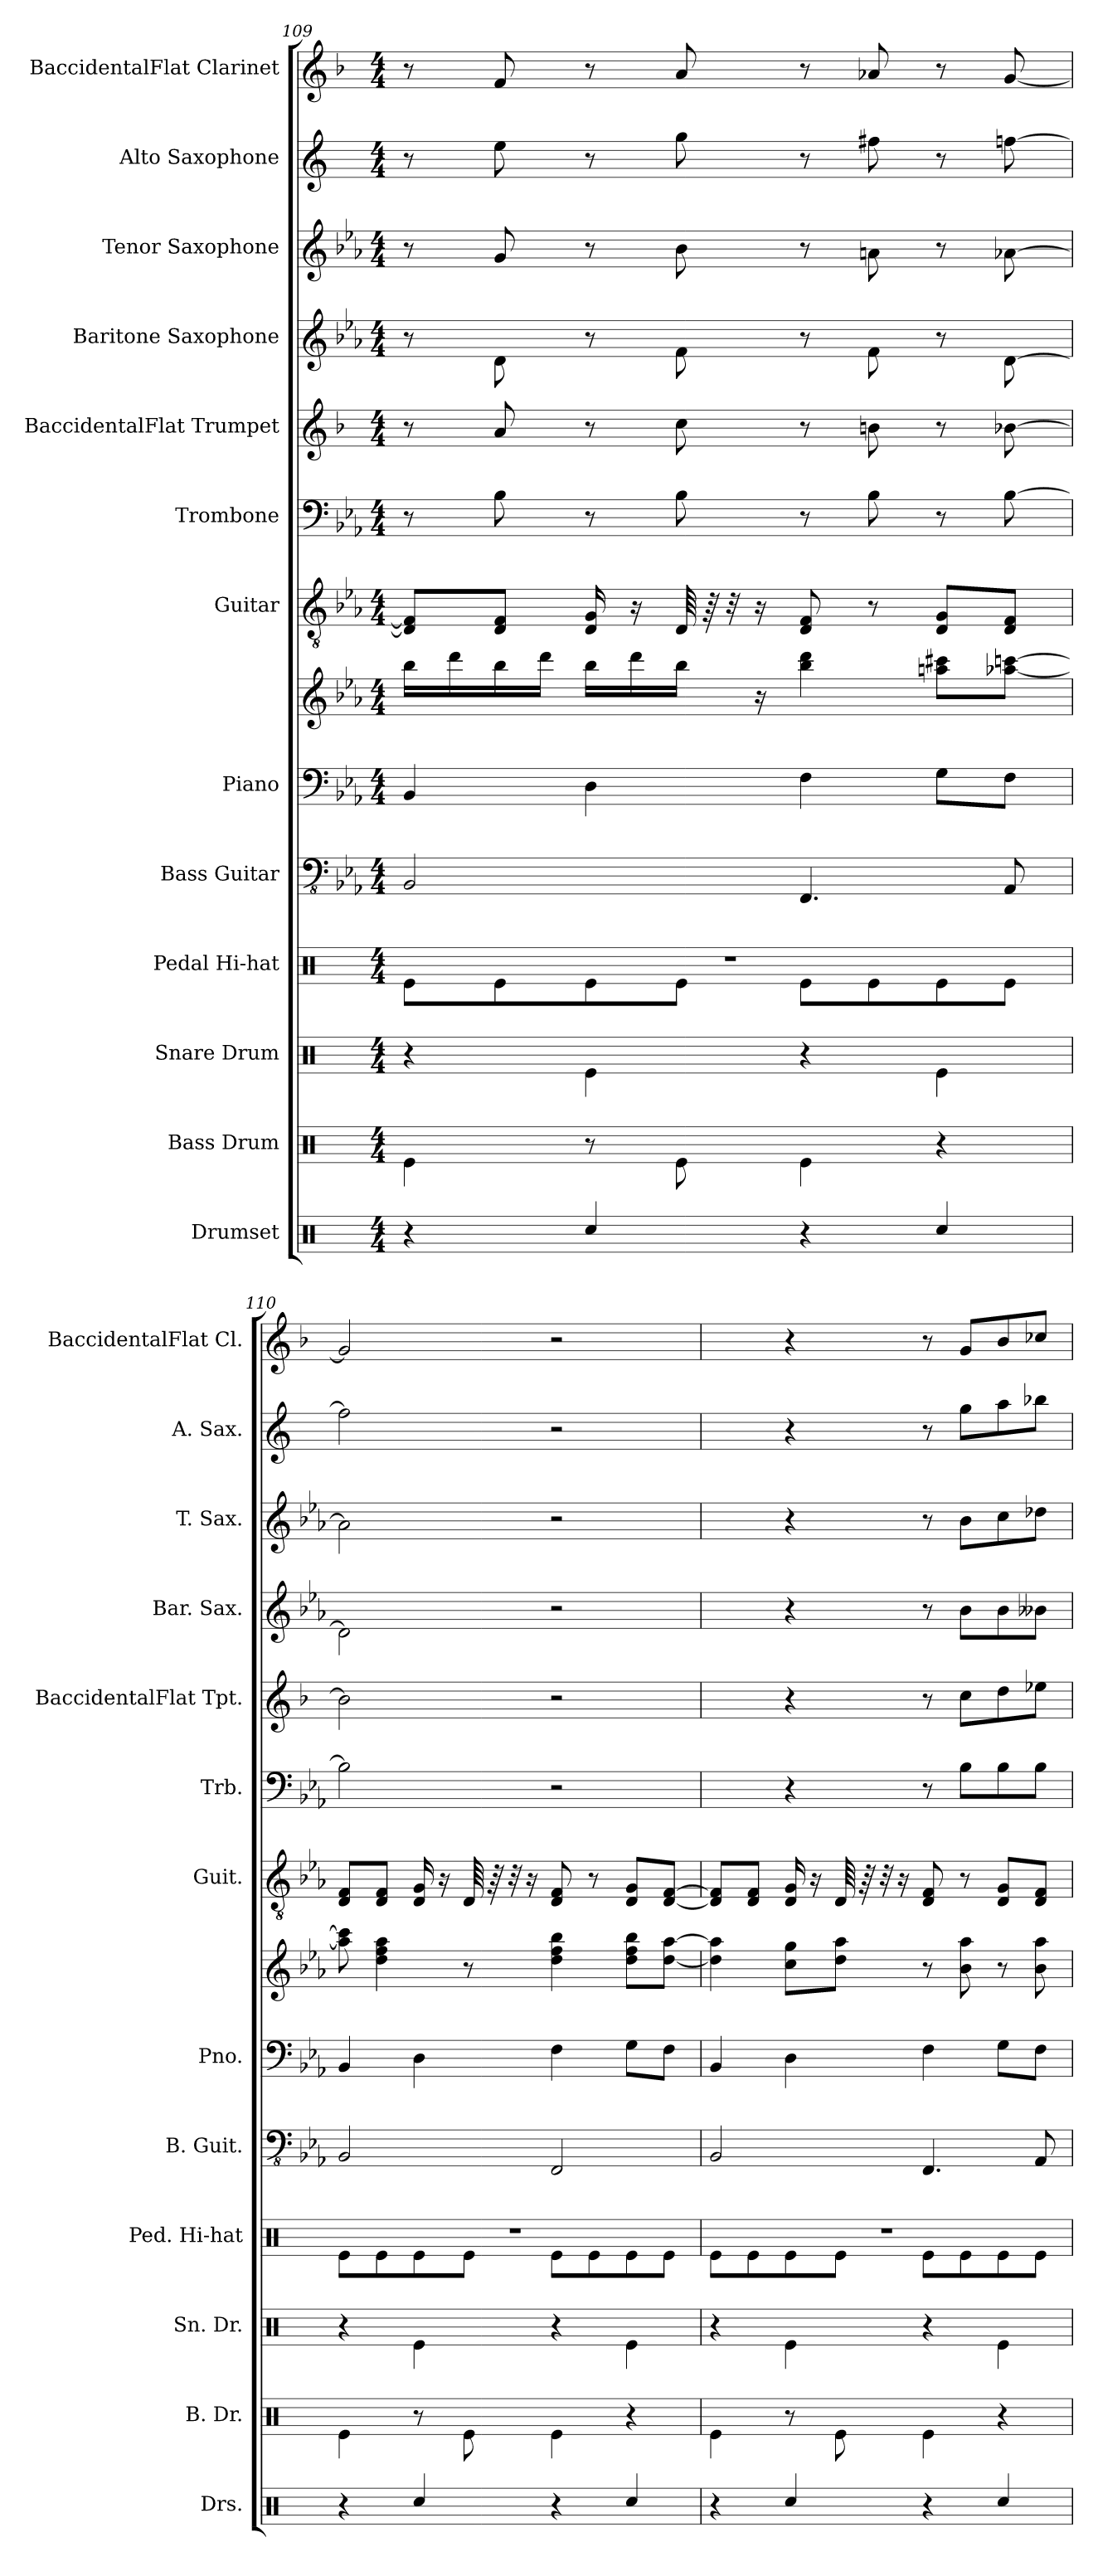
**kern	**kern	**kern	**kern	**kern	**kern	**kern	**kern	**kern	**kern	**kern	**kern	**kern	**kern
*part13	*part12	*part11	*part10	*part9	*part8	*part8	*part7	*part6	*part5	*part4	*part3	*part2	*part1
*staff14	*staff13	*staff12	*staff11	*staff10	*staff9	*staff8	*staff7	*staff6	*staff5	*staff4	*staff3	*staff2	*staff1
*I"Drumset	*I"Bass Drum	*I"Snare Drum	*I"Pedal Hi-hat	*I"Bass Guitar	*I"Piano	*	*I"Guitar	*I"Trombone	*I"BaccidentalFlat Trumpet	*I"Baritone Saxophone	*I"Tenor Saxophone	*I"Alto Saxophone	*I"BaccidentalFlat Clarinet
*I'Drs.	*I'B. Dr.	*I'Sn. Dr.	*I'Ped. Hi-hat	*I'B. Guit.	*I'Pno.	*	*I'Guit.	*I'Trb.	*I'BaccidentalFlat Tpt.	*I'Bar. Sax.	*I'T. Sax.	*I'A. Sax.	*I'BaccidentalFlat Cl.
!!LO:PB:g=z
*clefX	*clefX	*clefX	*clefX	*clefFv4	*clefF4	*clefG2	*clefGv2	*clefF4	*clefG2	*clefG2	*clefG2	*clefG2	*clefG2
*	*	*	*	*	*	*	*	*	*ITrd1c2	*ITrd12c21	*ITrd8c14	*ITrd5c9	*ITrd1c2
*k[]	*k[]	*k[]	*k[]	*k[b-e-a-]	*k[b-e-a-]	*k[b-e-a-]	*k[b-e-a-]	*k[b-e-a-]	*k[b-e-a-]	*k[b-e-a-]	*k[b-e-a-]	*k[b-e-a-]	*k[b-e-a-]
*M4/4	*M4/4	*M4/4	*M4/4	*M4/4	*M4/4	*M4/4	*M4/4	*M4/4	*M4/4	*M4/4	*M4/4	*M4/4	*M4/4
=109	=109	=109	=109	=109	=109	=109	=109	=109	=109	=109	=109	=109	=109
*	*	*	*^	*	*	*	*	*	*	*	*	*	*
4r	4Re\	4r	1r	8Re\L	2BBB-/	4BB-/	16bb-\LL	8D/] 8F/]L	8r	8r	8r	8r	8r	8r
.	.	.	.	.	.	.	16ddd\	.	.	.	.	.	.	.
.	.	.	.	8Re\	.	.	16bb-\	8D/ 8F/J	8B-\	8g/	8D\	8G/	8g\	8e-/
.	.	.	.	.	.	.	16ddd\JJ	.	.	.	.	.	.	.
4Rcc/	8r	4Re\	.	8Re\	.	4D\	16bb-\LL	16D/ 16G/	8r	8r	8r	8r	8r	8r
.	.	.	.	.	.	.	16ddd\	16r	.	.	.	.	.	.
.	8Re\	.	.	8Re\J	.	.	16bb-\JJ	64D/	8B-\	8b-\	8F\	8B-\	8b-\	8g/
.	.	.	.	.	.	.	.	64r	.	.	.	.	.	.
.	.	.	.	.	.	.	.	32r	.	.	.	.	.	.
.	.	.	.	.	.	.	16r	16r	.	.	.	.	.	.
4r	4Re\	4r	.	8Re\L	4.FFF/	4F\	4bb-\ 4ddd\	8D/ 8F/	8r	8r	8r	8r	8r	8r
.	.	.	.	8Re\	.	.	.	8r	8B-\	8an\	8F\	8An\	8an\	8g-X/
4Rcc/	4r	4Re\	.	8Re\	.	8G\L	8aan\ 8ccc#X\L	8D/ 8G/L	8r	8r	8r	8r	8r	8r
.	.	.	.	8Re\J	8AAA-/	8F\J	[8aa-X\ [8cccn\J	8D/ 8F/J	[8B-\	[8a-X\	[8D\	[8A-X\	[8a-X\	[8f/
=110	=110	=110	=110	=110	=110	=110	=110	=110	=110	=110	=110	=110	=110	=110
4r	4Re\	4r	1r	8Re\L	2BBB-/	4BB-/	8aa-\] 8ccc\]	8D/ 8F/L	2B-\]	2a-\]	2D\]	2A-\]	2a-\]	2f/]
.	.	.	.	8Re\	.	.	4dd\ 4ff\ 4aa-\	8D/ 8F/J	.	.	.	.	.	.
4Rcc/	8r	4Re\	.	8Re\	.	4D\	.	16D/ 16G/	.	.	.	.	.	.
.	.	.	.	.	.	.	.	16r	.	.	.	.	.	.
.	8Re\	.	.	8Re\J	.	.	8r	64D/	.	.	.	.	.	.
.	.	.	.	.	.	.	.	64r	.	.	.	.	.	.
.	.	.	.	.	.	.	.	32r	.	.	.	.	.	.
.	.	.	.	.	.	.	.	16r	.	.	.	.	.	.
4r	4Re\	4r	.	8Re\L	2FFF/	4F\	4dd\ 4ff\ 4bb-\	8D/ 8F/	2r	2r	2r	2r	2r	2r
.	.	.	.	8Re\	.	.	.	8r	.	.	.	.	.	.
4Rcc/	4r	4Re\	.	8Re\	.	8G\L	8dd\ 8ff\ 8bb-\L	8D/ 8G/L	.	.	.	.	.	.
.	.	.	.	8Re\J	.	8F\J	[8dd\ [8aa-\J	[8D/ [8F/J	.	.	.	.	.	.
!!LO:PB:g=z
=111	=111	=111	=111	=111	=111	=111	=111	=111	=111	=111	=111	=111	=111	=111
4r	4Re\	4r	1r	8Re\L	2BBB-/	4BB-/	4dd\] 4aa-\]	8D/] 8F/]L	4ryy	4ryy	4ryy	4ryy	4ryy	4ryy
.	.	.	.	8Re\	.	.	.	8D/ 8F/J	.	.	.	.	.	.
4Rcc/	8r	4Re\	.	8Re\	.	4D\	8cc\ 8gg\L	16D/ 16G/	4r	4r	4r	4r	4r	4r
.	.	.	.	.	.	.	.	16r	.	.	.	.	.	.
.	8Re\	.	.	8Re\J	.	.	8dd\ 8aa-\J	64D/	.	.	.	.	.	.
.	.	.	.	.	.	.	.	64r	.	.	.	.	.	.
.	.	.	.	.	.	.	.	32r	.	.	.	.	.	.
.	.	.	.	.	.	.	.	16r	.	.	.	.	.	.
4r	4Re\	4r	.	8Re\L	4.FFF/	4F\	8r	8D/ 8F/	8r	8r	8r	8r	8r	8r
.	.	.	.	8Re\	.	.	8b-\ 8aa-\	8r	8B-\L	8b-\L	8B-\L	8B-\L	8b-\L	8f/L
4Rcc/	4r	4Re\	.	8Re\	.	8G\L	8r	8D/ 8G/L	8B-\	8cc\	8B-\	8c\	8cc\	8a-/
.	.	.	.	8Re\J	8AAA-/	8F\J	8b-\ 8aa-\	8D/ 8F/J	8B-\J	8dd-X\J	8B--X\J	8d-X\J	8dd-X\J	8b--X/J
*	*	*	*v	*v	*	*	*	*	*	*	*	*	*	*
=	=	=	=	=	=	=	=	=	=	=	=	=	=
*-	*-	*-	*-	*-	*-	*-	*-	*-	*-	*-	*-	*-	*-
